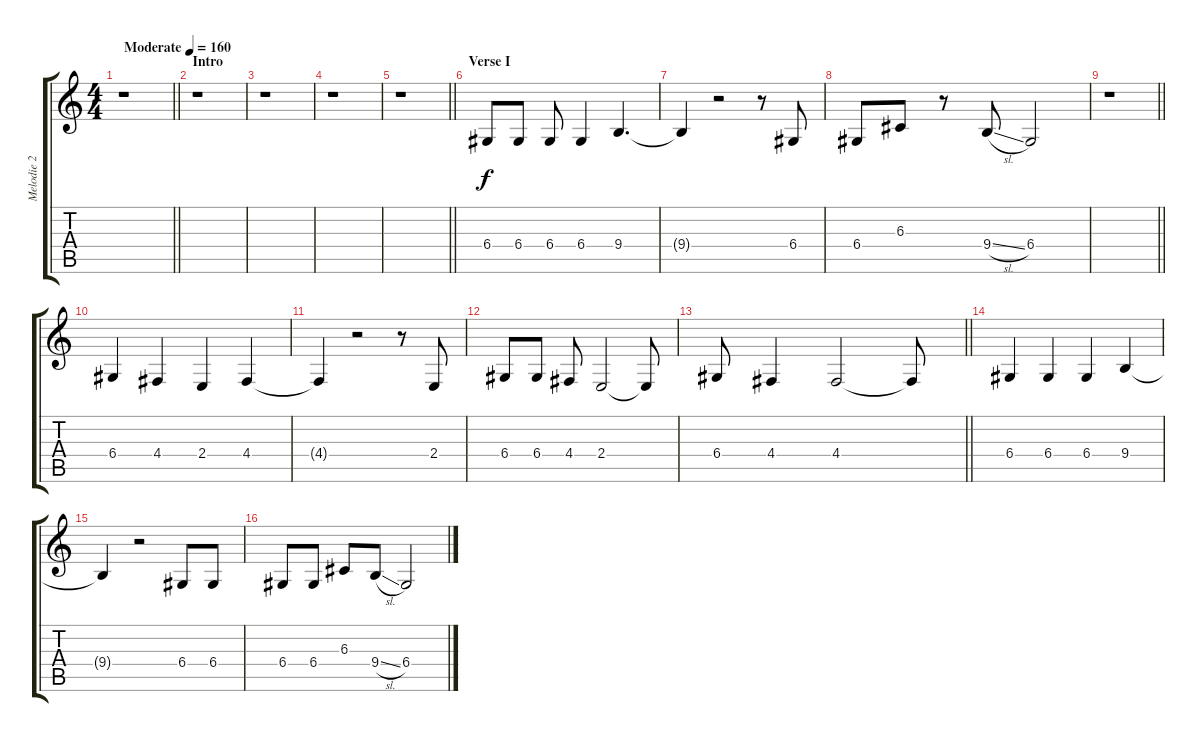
\track ("Melodie 2" "Melodie 2") {instrument bassoon}
\staff {score tabs}
\tuning (E4 B3 G3 D3 A2 E2) {hide}
\ts (4 4)
\tempo (160 "Moderate")
\clef g2
\barLineRight lightlight
\ks c
r.1{dy f instrument bassoon} |
\section ("" "Intro")
r.1 |
r.1 |
r.1 |
\barLineRight lightlight
r.1 |
\section ("" "Verse I")
6.4.8 6.4.8 6.4.8 6.4.4 9.4.4{d} |
9.4{t}.4 r.2 r.8 6.4.8 |
6.4.8 6.3.8 r.8 9.4{sl}.8 6.4.2 |
\barLineRight lightlight
r.1 |
6.4.4 4.4.4 2.4.4 4.4.4 |
4.4{t}.4 r.2 r.8 2.4.8 |
6.4.8 6.4.8 4.4.8 2.4.2 2.4{t}.8 |
\barLineRight lightlight
6.4.8 4.4.4 4.4.2 4.4{t}.8 |
\section ("" "")
6.4.4 6.4.4 6.4.4 9.4.4 |
9.4{t}.4 r.2 6.4.8 6.4.8 |
6.4.8 6.4.8 6.3.8 9.4{sl}.8 6.4.2
